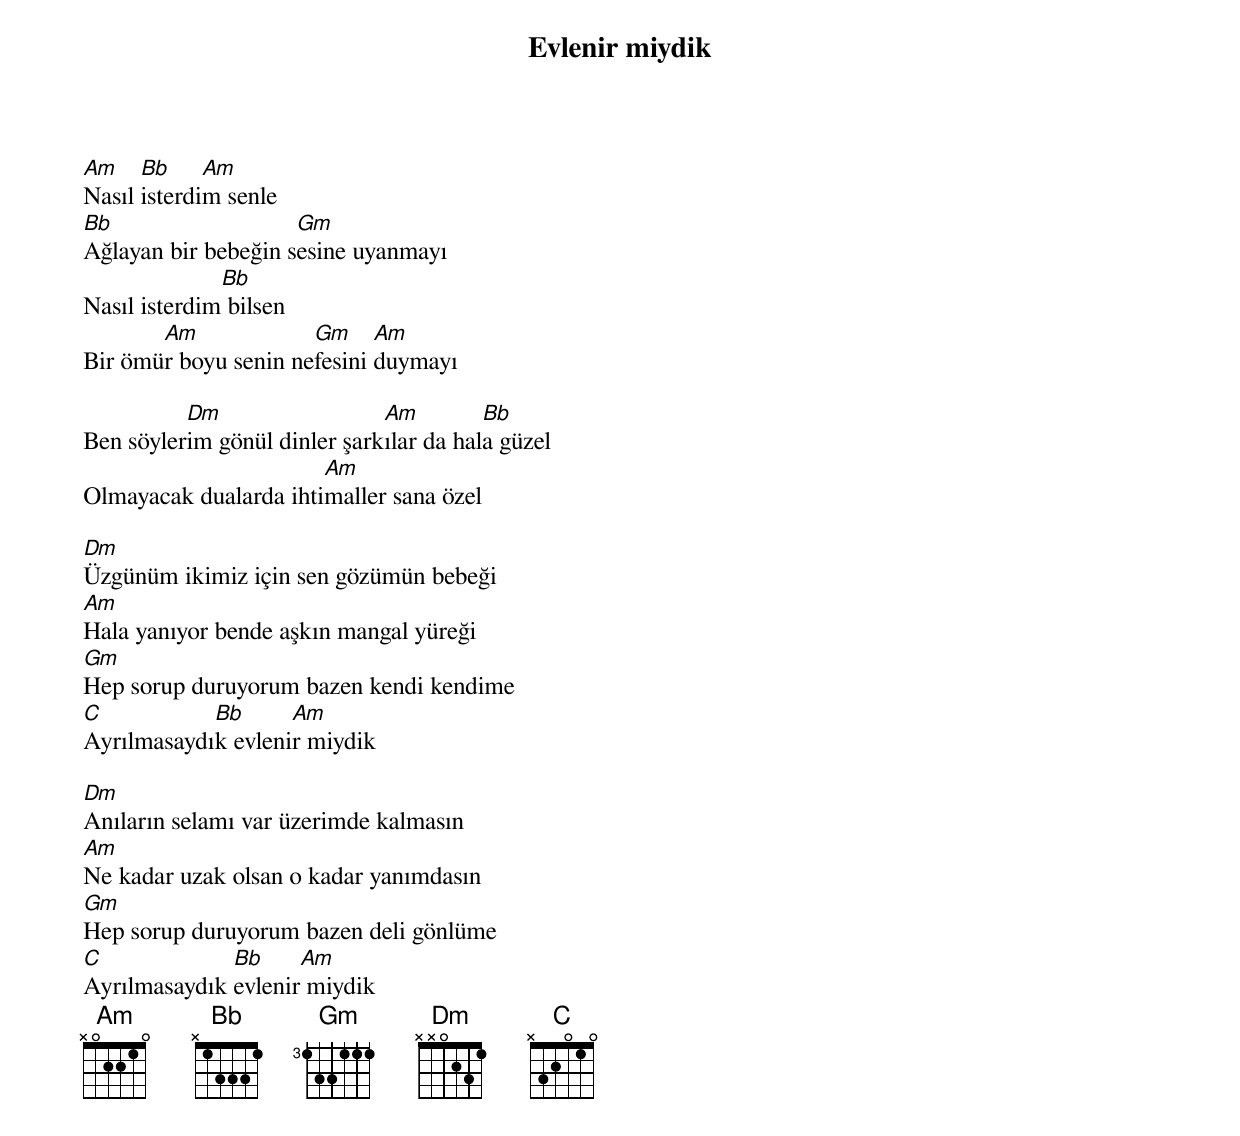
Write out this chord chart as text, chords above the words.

{title: Evlenir miydik}
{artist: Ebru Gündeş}

Am    Bb     Am
Nasıl isterdim senle
Bb                   Gm
Ağlayan bir bebeğin sesine uyanmayı
              Bb
Nasıl isterdim bilsen
       Am             Gm     Am
Bir ömür boyu senin nefesini duymayı

          Dm                  Am         Bb
Ben söylerim gönül dinler şarkılar da hala güzel
                       Am
Olmayacak dualarda ihtimaller sana özel

Dm
Üzgünüm ikimiz için sen gözümün bebeği
Am
Hala yanıyor bende aşkın mangal yüreği
Gm
Hep sorup duruyorum bazen kendi kendime
C           Bb      Am
Ayrılmasaydık evlenir miydik

Dm
Anıların selamı var üzerimde kalmasın
Am
Ne kadar uzak olsan o kadar yanımdasın
Gm
Hep sorup duruyorum bazen deli gönlüme
C             Bb     Am
Ayrılmasaydık evlenir miydik
